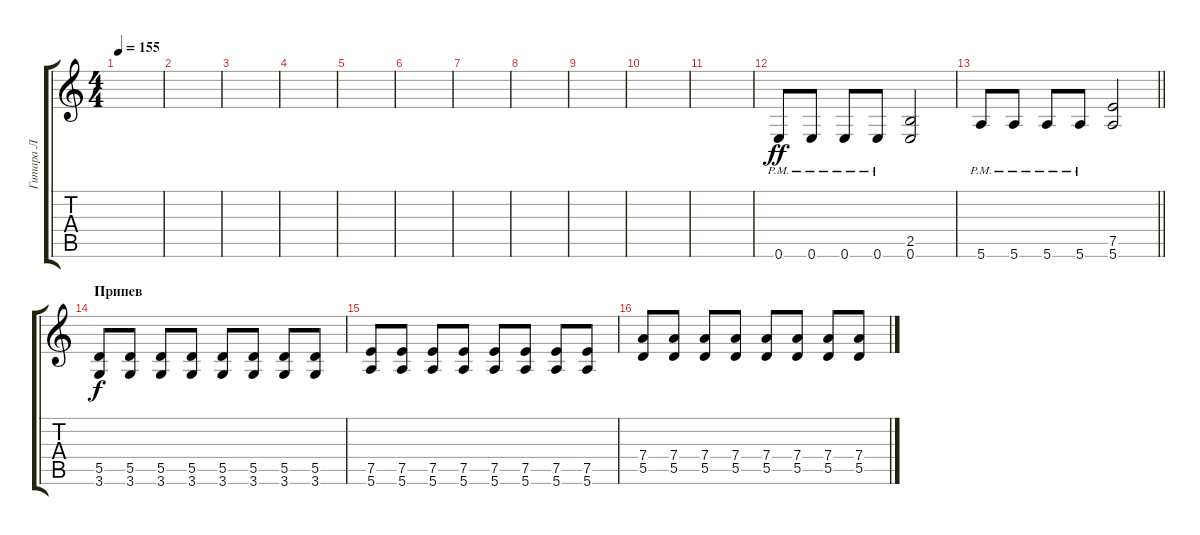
\track ("Гитара Л" "Гитара Л") {instrument distortionguitar}
\staff {score tabs}
\tuning (E4 B3 G3 D3 A2 E2) {hide}
\ts (4 4)
\tempo 155
\clef g2
\ks c
|
|
|
|
|
|
|
|
|
|
|
0.6{pm}.8{dy ff} 0.6{pm}.8 0.6{pm}.8 0.6{pm}.8 (2.5 0.6).2 |
\barLineRight lightlight
5.6{pm}.8 5.6{pm}.8 5.6{pm}.8 5.6{pm}.8 (7.5 5.6).2 |
\section ("" "Припев")
(5.5 3.6).8{dy f} (5.5 3.6).8 (5.5 3.6).8 (5.5 3.6).8 (5.5 3.6).8 (5.5 3.6).8 (5.5 3.6).8 (5.5 3.6).8 |
(7.5 5.6).8 (7.5 5.6).8 (7.5 5.6).8 (7.5 5.6).8 (7.5 5.6).8 (7.5 5.6).8 (7.5 5.6).8 (7.5 5.6).8 |
(7.4 5.5).8 (7.4 5.5).8 (7.4 5.5).8 (7.4 5.5).8 (7.4 5.5).8 (7.4 5.5).8 (7.4 5.5).8 (7.4 5.5).8
